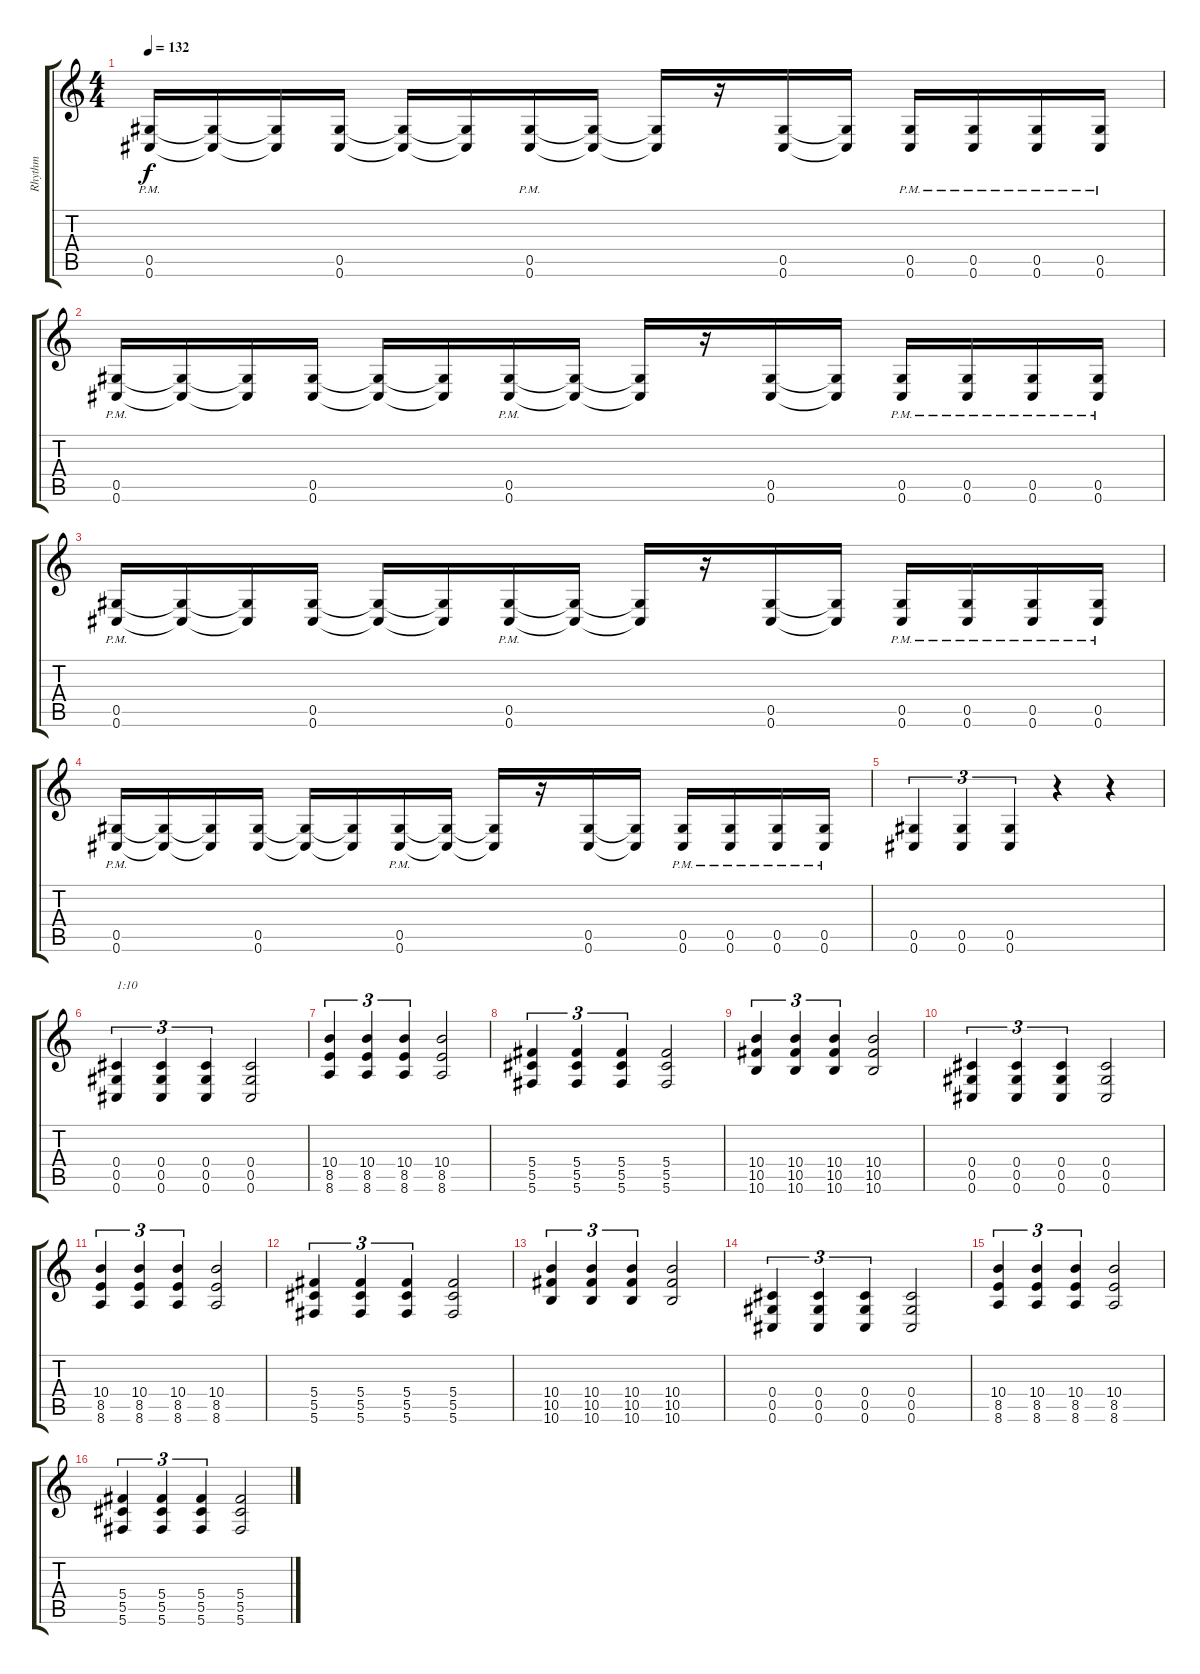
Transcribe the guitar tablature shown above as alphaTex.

\track ("Rhythm" "Rhythm") {instrument distortionguitar}
\staff {score tabs}
\tuning (Eb4 Bb3 Gb3 Db3 Ab2 Db2) {hide}
\ts (4 4)
\tempo 132
\clef g2
\ks c
(0.5{pm} 0.6{pm}).16{dy f} (0.5{t} 0.6{t}).16 (0.5{t} 0.6{t}).16 (0.5 0.6).16 (0.5{t} 0.6{t}).16 (0.5{t} 0.6{t}).16 (0.5{pm} 0.6{pm}).16 (0.5{t} 0.6{t}).16 (0.5{t} 0.6{t}).16 r.16 (0.5 0.6).16 (0.5{t} 0.6{t}).16 (0.5{pm} 0.6{pm}).16 (0.5{pm} 0.6{pm}).16 (0.5{pm} 0.6{pm}).16 (0.5{pm} 0.6{pm}).16 |
(0.5{pm} 0.6{pm}).16 (0.5{t} 0.6{t}).16 (0.5{t} 0.6{t}).16 (0.5 0.6).16 (0.5{t} 0.6{t}).16 (0.5{t} 0.6{t}).16 (0.5{pm} 0.6{pm}).16 (0.5{t} 0.6{t}).16 (0.5{t} 0.6{t}).16 r.16 (0.5 0.6).16 (0.5{t} 0.6{t}).16 (0.5{pm} 0.6{pm}).16 (0.5{pm} 0.6{pm}).16 (0.5{pm} 0.6{pm}).16 (0.5{pm} 0.6{pm}).16 |
(0.5{pm} 0.6{pm}).16 (0.5{t} 0.6{t}).16 (0.5{t} 0.6{t}).16 (0.5 0.6).16 (0.5{t} 0.6{t}).16 (0.5{t} 0.6{t}).16 (0.5{pm} 0.6{pm}).16 (0.5{t} 0.6{t}).16 (0.5{t} 0.6{t}).16 r.16 (0.5 0.6).16 (0.5{t} 0.6{t}).16 (0.5{pm} 0.6{pm}).16 (0.5{pm} 0.6{pm}).16 (0.5{pm} 0.6{pm}).16 (0.5{pm} 0.6{pm}).16 |
(0.5{pm} 0.6{pm}).16 (0.5{t} 0.6{t}).16 (0.5{t} 0.6{t}).16 (0.5 0.6).16 (0.5{t} 0.6{t}).16 (0.5{t} 0.6{t}).16 (0.5{pm} 0.6{pm}).16 (0.5{t} 0.6{t}).16 (0.5{t} 0.6{t}).16 r.16 (0.5 0.6).16 (0.5{t} 0.6{t}).16 (0.5{pm} 0.6{pm}).16 (0.5{pm} 0.6{pm}).16 (0.5{pm} 0.6{pm}).16 (0.5{pm} 0.6{pm}).16 |
(0.5 0.6).4{tu (3 2)} (0.5 0.6).4{tu (3 2)} (0.5 0.6).4{tu (3 2)} r.4 r.4 |
(0.4 0.5 0.6).4{tu (3 2) txt "1:10"} (0.4 0.5 0.6).4{tu (3 2)} (0.4 0.5 0.6).4{tu (3 2)} (0.4 0.5 0.6).2 |
(10.4 8.5 8.6).4{tu (3 2)} (10.4 8.5 8.6).4{tu (3 2)} (10.4 8.5 8.6).4{tu (3 2)} (10.4 8.5 8.6).2 |
(5.4 5.5 5.6).4{tu (3 2)} (5.4 5.5 5.6).4{tu (3 2)} (5.4 5.5 5.6).4{tu (3 2)} (5.4 5.5 5.6).2 |
(10.4 10.5 10.6).4{tu (3 2)} (10.4 10.5 10.6).4{tu (3 2)} (10.4 10.5 10.6).4{tu (3 2)} (10.4 10.5 10.6).2 |
(0.4 0.5 0.6).4{tu (3 2)} (0.4 0.5 0.6).4{tu (3 2)} (0.4 0.5 0.6).4{tu (3 2)} (0.4 0.5 0.6).2 |
(10.4 8.5 8.6).4{tu (3 2)} (10.4 8.5 8.6).4{tu (3 2)} (10.4 8.5 8.6).4{tu (3 2)} (10.4 8.5 8.6).2 |
(5.4 5.5 5.6).4{tu (3 2)} (5.4 5.5 5.6).4{tu (3 2)} (5.4 5.5 5.6).4{tu (3 2)} (5.4 5.5 5.6).2 |
(10.4 10.5 10.6).4{tu (3 2)} (10.4 10.5 10.6).4{tu (3 2)} (10.4 10.5 10.6).4{tu (3 2)} (10.4 10.5 10.6).2 |
(0.4 0.5 0.6).4{tu (3 2)} (0.4 0.5 0.6).4{tu (3 2)} (0.4 0.5 0.6).4{tu (3 2)} (0.4 0.5 0.6).2 |
(10.4 8.5 8.6).4{tu (3 2)} (10.4 8.5 8.6).4{tu (3 2)} (10.4 8.5 8.6).4{tu (3 2)} (10.4 8.5 8.6).2 |
(5.4 5.5 5.6).4{tu (3 2)} (5.4 5.5 5.6).4{tu (3 2)} (5.4 5.5 5.6).4{tu (3 2)} (5.4 5.5 5.6).2
